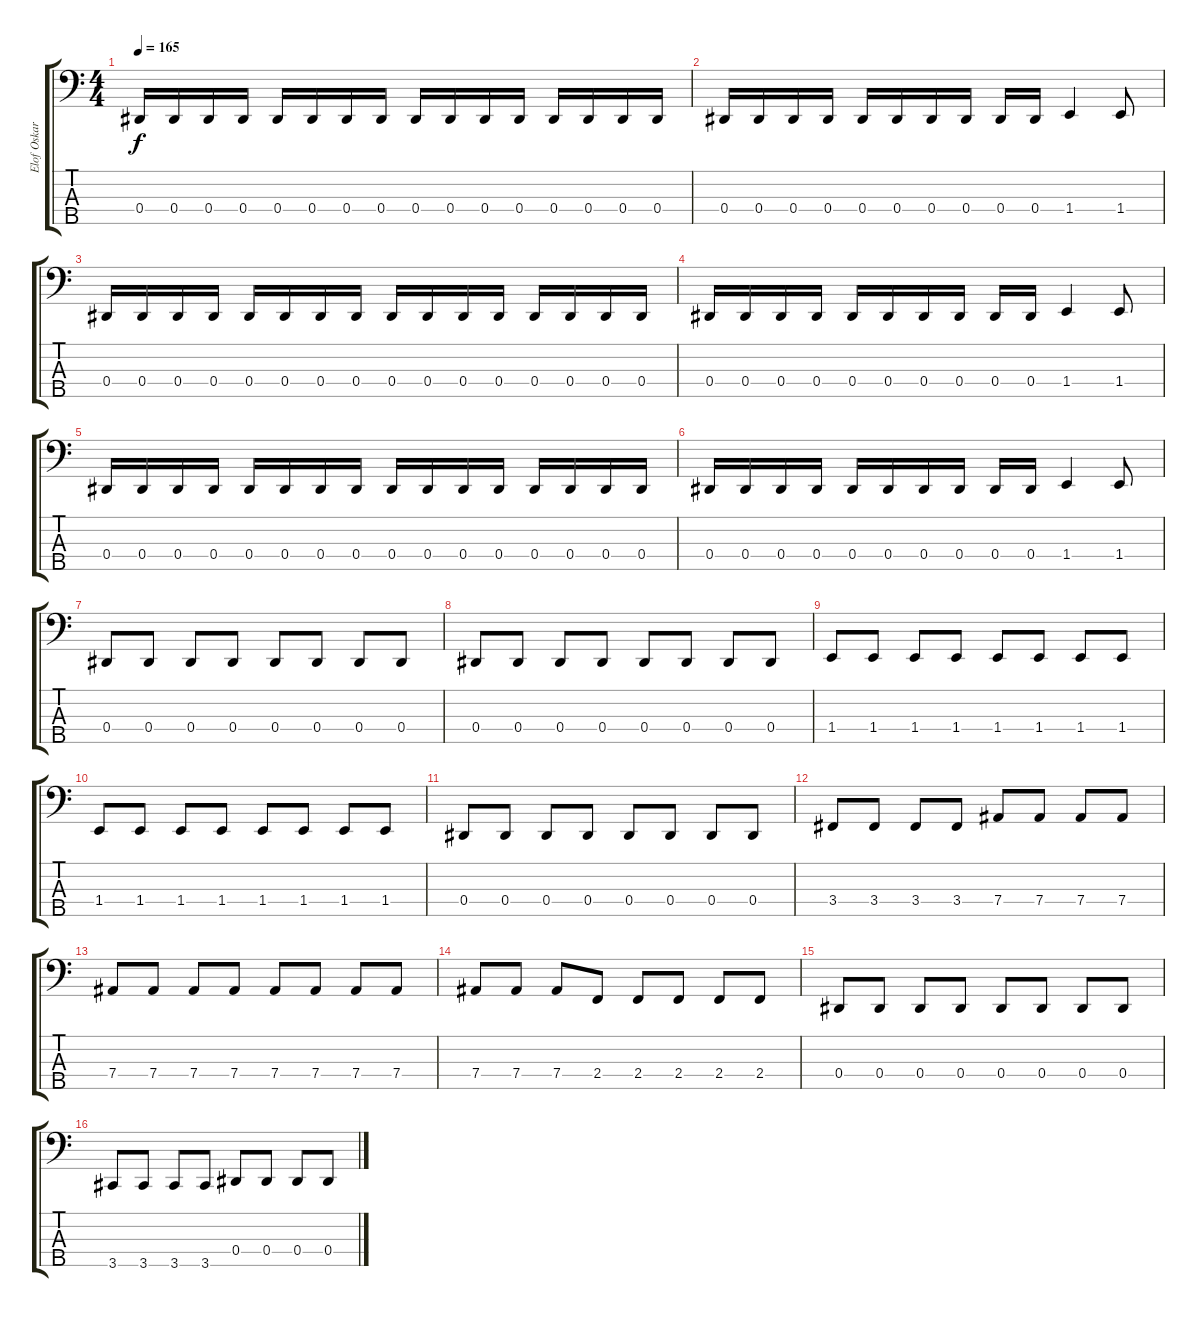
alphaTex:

\track ("Elof Oskar Eriksson" "Elof Oskar") {instrument electricbasspick}
\staff {score tabs}
\tuning (Gb2 Db2 Ab1 Eb1 Bb0) {hide}
\ts (4 4)
\tempo 165
\clef f4
\ks c
0.4.16{dy f} 0.4.16 0.4.16 0.4.16 0.4.16 0.4.16 0.4.16 0.4.16 0.4.16 0.4.16 0.4.16 0.4.16 0.4.16 0.4.16 0.4.16 0.4.16 |
0.4.16 0.4.16 0.4.16 0.4.16 0.4.16 0.4.16 0.4.16 0.4.16 0.4.16 0.4.16 1.4.4 1.4.8 |
0.4.16 0.4.16 0.4.16 0.4.16 0.4.16 0.4.16 0.4.16 0.4.16 0.4.16 0.4.16 0.4.16 0.4.16 0.4.16 0.4.16 0.4.16 0.4.16 |
0.4.16 0.4.16 0.4.16 0.4.16 0.4.16 0.4.16 0.4.16 0.4.16 0.4.16 0.4.16 1.4.4 1.4.8 |
0.4.16 0.4.16 0.4.16 0.4.16 0.4.16 0.4.16 0.4.16 0.4.16 0.4.16 0.4.16 0.4.16 0.4.16 0.4.16 0.4.16 0.4.16 0.4.16 |
0.4.16 0.4.16 0.4.16 0.4.16 0.4.16 0.4.16 0.4.16 0.4.16 0.4.16 0.4.16 1.4.4 1.4.8 |
0.4.8 0.4.8 0.4.8 0.4.8 0.4.8 0.4.8 0.4.8 0.4.8 |
0.4.8 0.4.8 0.4.8 0.4.8 0.4.8 0.4.8 0.4.8 0.4.8 |
1.4.8 1.4.8 1.4.8 1.4.8 1.4.8 1.4.8 1.4.8 1.4.8 |
1.4.8 1.4.8 1.4.8 1.4.8 1.4.8 1.4.8 1.4.8 1.4.8 |
0.4.8 0.4.8 0.4.8 0.4.8 0.4.8 0.4.8 0.4.8 0.4.8 |
3.4.8 3.4.8 3.4.8 3.4.8 7.4.8 7.4.8 7.4.8 7.4.8 |
7.4.8 7.4.8 7.4.8 7.4.8 7.4.8 7.4.8 7.4.8 7.4.8 |
7.4.8 7.4.8 7.4.8 2.4.8 2.4.8 2.4.8 2.4.8 2.4.8 |
0.4.8 0.4.8 0.4.8 0.4.8 0.4.8 0.4.8 0.4.8 0.4.8 |
3.5.8 3.5.8 3.5.8 3.5.8 0.4.8 0.4.8 0.4.8 0.4.8
